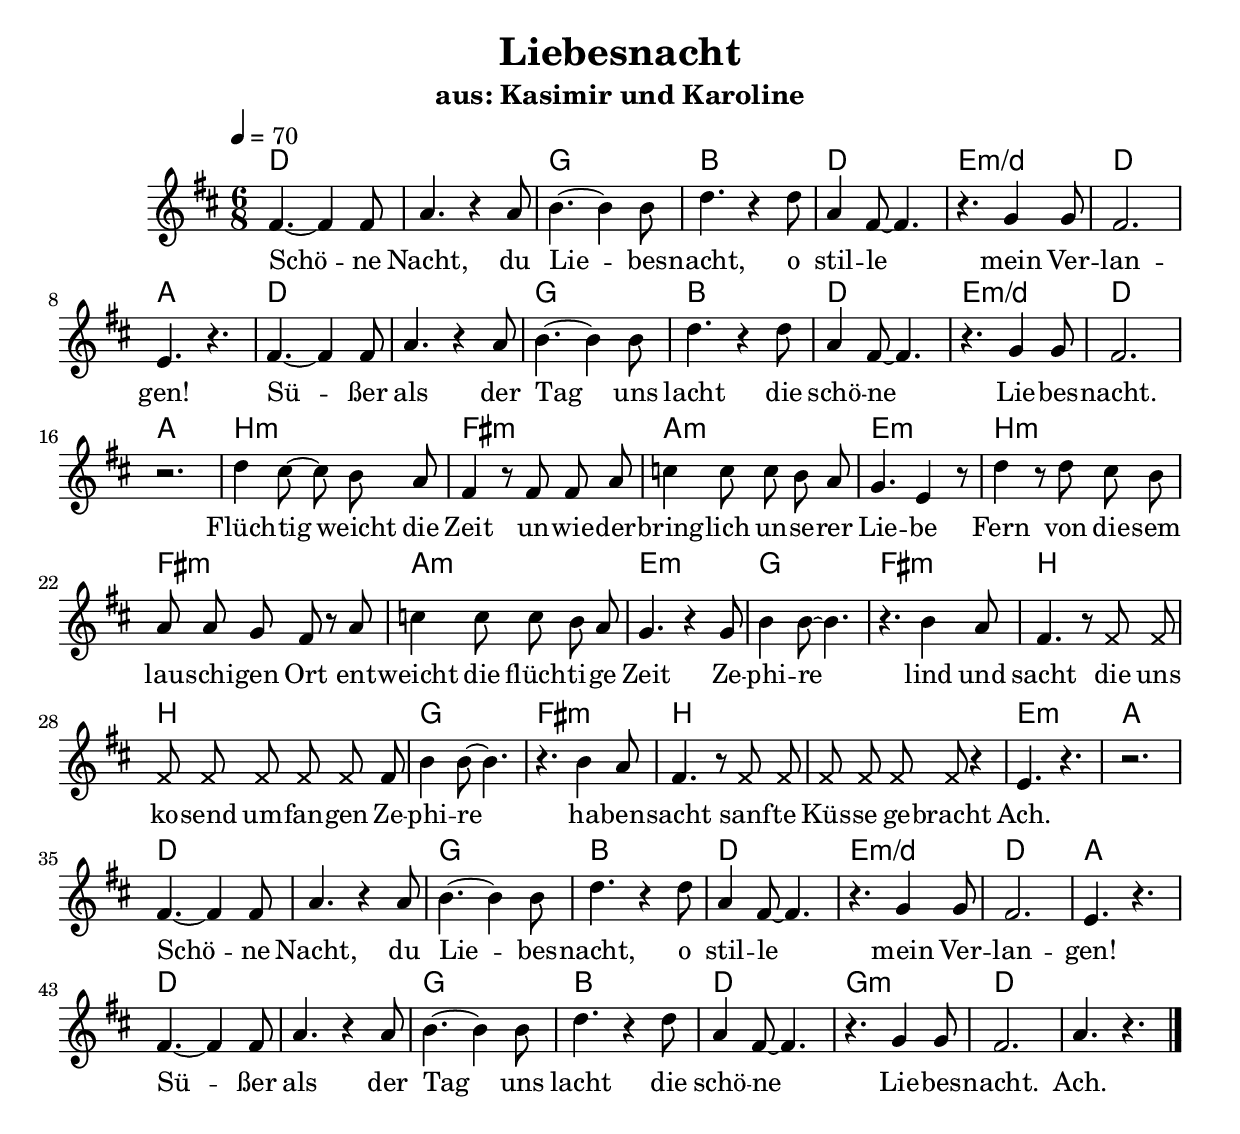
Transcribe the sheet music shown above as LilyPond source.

\version "2.13.39"


\header {
  title = "Liebesnacht"
  subtitle = "aus: Kasimir und Karoline"
}

%Größe der Partitur
#(set-global-staff-size 21)

#(set-default-paper-size "a4")

%Abschalten von Point&Click
#(ly:set-option 'point-and-click #f)

melody = \relative c' {
  \clef treble
  \key d \major
  \time 6/8
  \tempo 4=70

fis4.~ fis4 fis8
a4. r4 a8
b4.~ b4 b8
d4. r4 d8
a4 fis8~ fis4.
r4. g4 g8
fis2.
e4. r4.

fis4.~ fis4 fis8
a4. r4 a8
b4.~ b4 b8
d4. r4 d8
a4 fis8~ fis4.
r4. g4 g8
fis2.
r2.

d'4 cis8~ cis b a
fis4 r8 fis fis a
c4 c8 c b a
g4. e4 r8

d'4 r8 d8 cis b
a a g fis r a
c4 c8 c b a
g4. r4 g8

b4 b8~ b4.
r4. b4 a8
fis4. r8 \override Staff.NoteHead #'style = #'cross fis8 fis
fis fis fis fis fis \override Staff.NoteHead #'style = #'default fis8

b4 b8~ b4.
r4. b4 a8
fis4. r8 \override Staff.NoteHead #'style = #'cross fis8 fis
fis fis fis fis \override Staff.NoteHead #'style = #'default r4

e4. r
r2.

fis4.~ fis4 fis8
a4. r4 a8
b4.~ b4 b8
d4. r4 d8
a4 fis8~ fis4.
r4. g4 g8
fis2.
e4. r4.

fis4.~ fis4 fis8
a4. r4 a8
b4.~ b4 b8
d4. r4 d8
a4 fis8~ fis4.
r4. g4 g8
fis2.
a4. r4.
\bar "|."
}

text = \lyricmode {
Schö -- ne Nacht, du Lie -- bes -- nacht,
o stil -- le mein Ver -- lan -- gen!
Sü -- ßer als der Tag uns lacht
die schö -- ne Lie -- bes -- nacht.

Flüch -- tig weicht die Zeit un -- wie -- der -- bring -- lich un -- se -- rer Lie -- be
Fern von die -- sem lau -- schi -- gen Ort ent -- weicht die flüch -- ti -- ge Zeit

Ze -- phi -- re lind und sacht
die uns ko -- send um -- fan -- gen
Ze -- phi -- re ha -- ben -- sacht
sanf -- te Küs -- se ge -- bracht
Ach.

Schö -- ne Nacht, du Lie -- bes -- nacht,
o stil -- le mein Ver -- lan -- gen!
Sü -- ßer als der Tag uns lacht
die schö -- ne Lie -- bes -- nacht.
Ach.
}

harmonies = \chordmode {
\germanChords
d2. d2. g bes
d e:m/d d a
d2. d2. g bes
d e:m/d d a

b:m fis:m a:m e:m
b:m fis:m a:m e:m

g2. fis:m b b
g2. fis:m b b
e:m
a

d2. d2. g bes
d e:m/d d a
d2. d2. g bes
d g:m d d
}

\score {
  <<
    \new ChordNames {
      \set chordChanges = ##t
      \harmonies
    }
    \new Voice = "one" { \autoBeamOff \melody }
    \new Lyrics \lyricsto "one" \text
  >>
  \layout { }
  \midi { }
}
